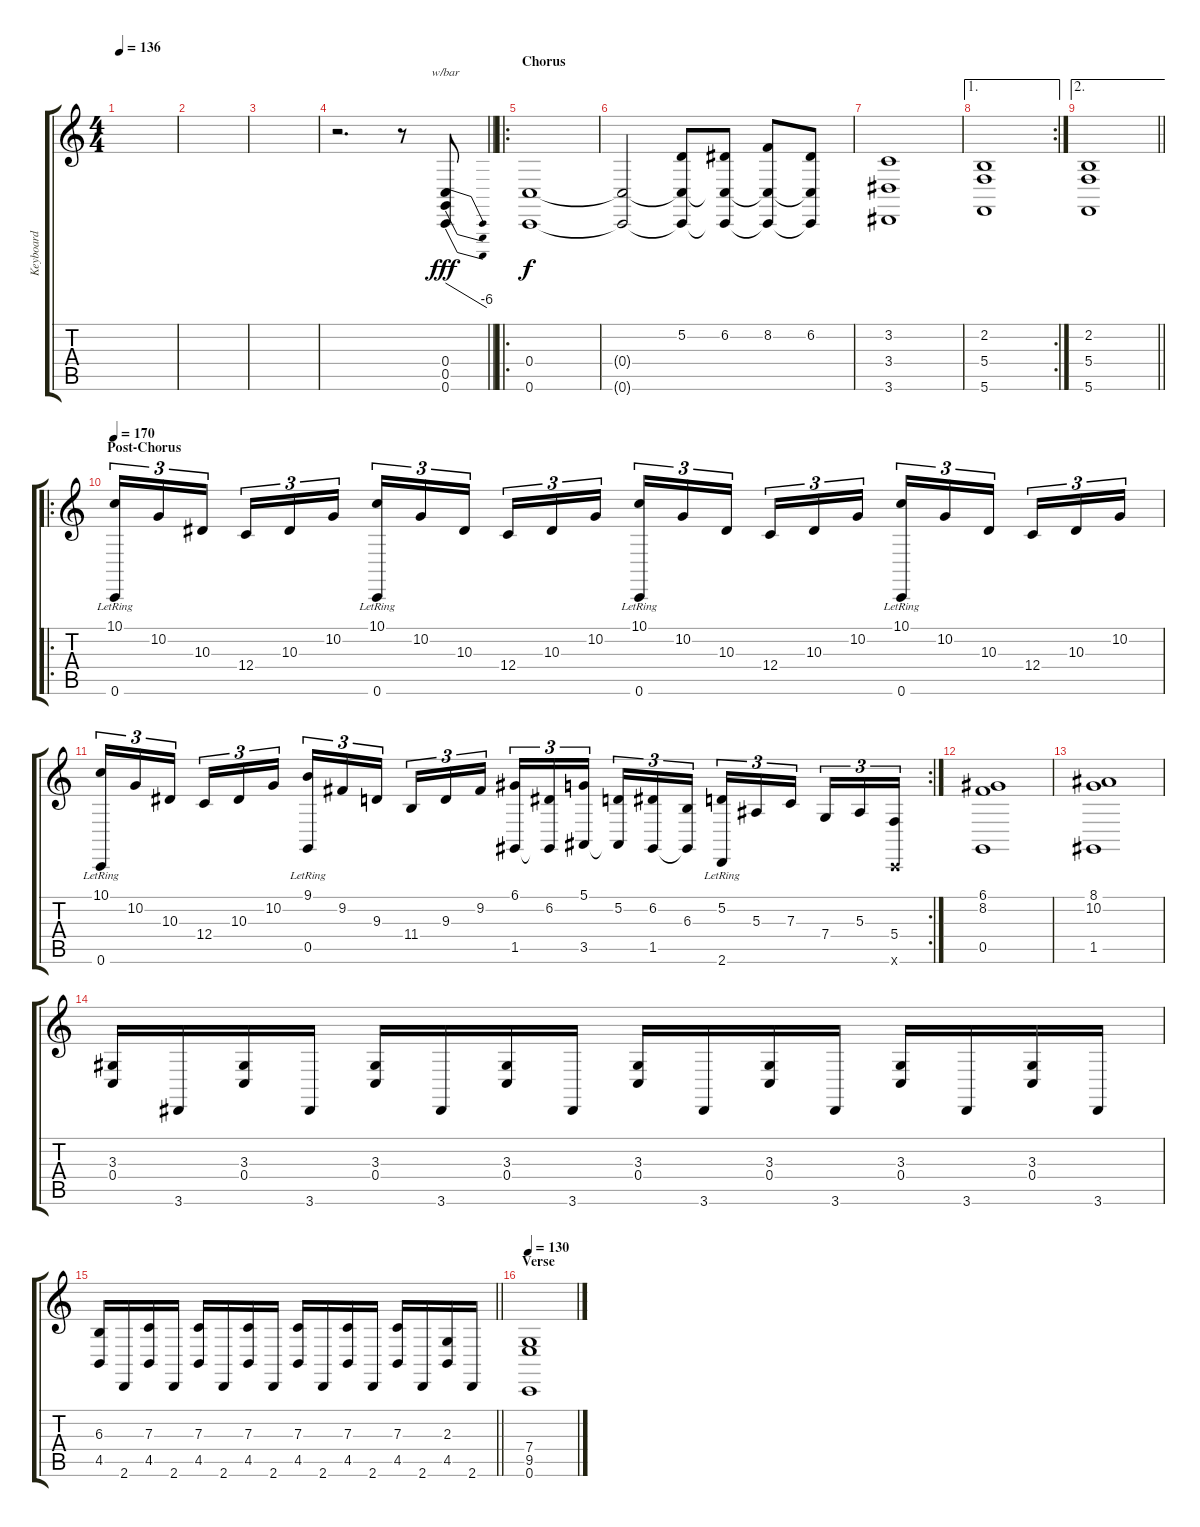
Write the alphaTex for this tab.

\track ("Keyboard" "Keyboard") {instrument electricpiano1}
\staff {score tabs}
\tuning (D4 A3 F3 C3 G2 C2) {hide}
\ts (4 4)
\tempo 136
\clef g2
\ks c
|
|
|
\barLineRight lightlight
r.2{d} r.8 (0.4 0.5 0.6).8{tbe (dive default 0 0 60 -24) dy fff volume 16 instrument lead2sawtooth} |
\ro
\section ("" "Chorus")
(0.4 0.6).1{dy f volume 13} |
(0.4{t} 0.6{t}).2 (5.2 0.4{t} 0.6{t}).8 (6.2 0.4{t} 0.6{t}).8 (8.2 0.4{t} 0.6{t}).8 (6.2 0.4{t} 0.6{t}).8 |
(3.2 3.4 3.6).1 |
\ae 1
\rc 2
(2.2 5.4 5.6).1 |
\ae 2
\barLineRight lightlight
(2.2 5.4 5.6).1 |
\ro
\section ("" "Post-Chorus")
\tempo 170
(10.1 0.6{lr}).16{tu (3 2)} 10.2.16{tu (3 2)} 10.3.16{tu (3 2) beam splitsecondary} 12.4.16{tu (3 2)} 10.3.16{tu (3 2)} 10.2.16{tu (3 2)} (10.1 0.6{lr}).16{tu (3 2)} 10.2.16{tu (3 2)} 10.3.16{tu (3 2) beam splitsecondary} 12.4.16{tu (3 2)} 10.3.16{tu (3 2)} 10.2.16{tu (3 2)} (10.1 0.6{lr}).16{tu (3 2)} 10.2.16{tu (3 2)} 10.3.16{tu (3 2) beam splitsecondary} 12.4.16{tu (3 2)} 10.3.16{tu (3 2)} 10.2.16{tu (3 2)} (10.1 0.6{lr}).16{tu (3 2)} 10.2.16{tu (3 2)} 10.3.16{tu (3 2) beam splitsecondary} 12.4.16{tu (3 2)} 10.3.16{tu (3 2)} 10.2.16{tu (3 2)} |
\rc 2
(10.1 0.6{lr}).16{tu (3 2)} 10.2.16{tu (3 2)} 10.3.16{tu (3 2) beam splitsecondary} 12.4.16{tu (3 2)} 10.3.16{tu (3 2)} 10.2.16{tu (3 2)} (9.1 0.5{lr}).16{tu (3 2)} 9.2.16{tu (3 2)} 9.3.16{tu (3 2) beam splitsecondary} 11.4.16{tu (3 2)} 9.3.16{tu (3 2)} 9.2.16{tu (3 2)} (6.1 1.5).16{tu (3 2)} (6.2 1.5{t}).16{tu (3 2)} (5.1 3.5).16{tu (3 2) beam splitsecondary} (5.2 3.5{t}).16{tu (3 2)} (6.2 1.5).16{tu (3 2)} (6.3 1.5{t}).16{tu (3 2)} (5.2 2.6{lr}).16{tu (3 2)} 5.3.16{tu (3 2)} 7.3.16{tu (3 2) beam splitsecondary} 7.4.16{tu (3 2)} 5.3.16{tu (3 2)} (5.4 0.6{x}).16{tu (3 2)} |
(6.1 8.2 0.5).1 |
(8.1 10.2 1.5).1 |
(3.3 0.4).16 3.6.16 (3.3 0.4).16 3.6.16 (3.3 0.4).16 3.6.16 (3.3 0.4).16 3.6.16 (3.3 0.4).16 3.6.16 (3.3 0.4).16 3.6.16 (3.3 0.4).16 3.6.16 (3.3 0.4).16 3.6.16 |
\barLineRight lightlight
(6.3 4.5).16 2.6.16 (7.3 4.5).16 2.6.16 (7.3 4.5).16 2.6.16 (7.3 4.5).16 2.6.16 (7.3 4.5).16 2.6.16 (7.3 4.5).16 2.6.16 (7.3 4.5).16 2.6.16 (2.3 4.5).16 2.6.16 |
\section ("" "Verse")
\tempo 130
(7.4 9.5 0.6).1{instrument electricpiano1}
